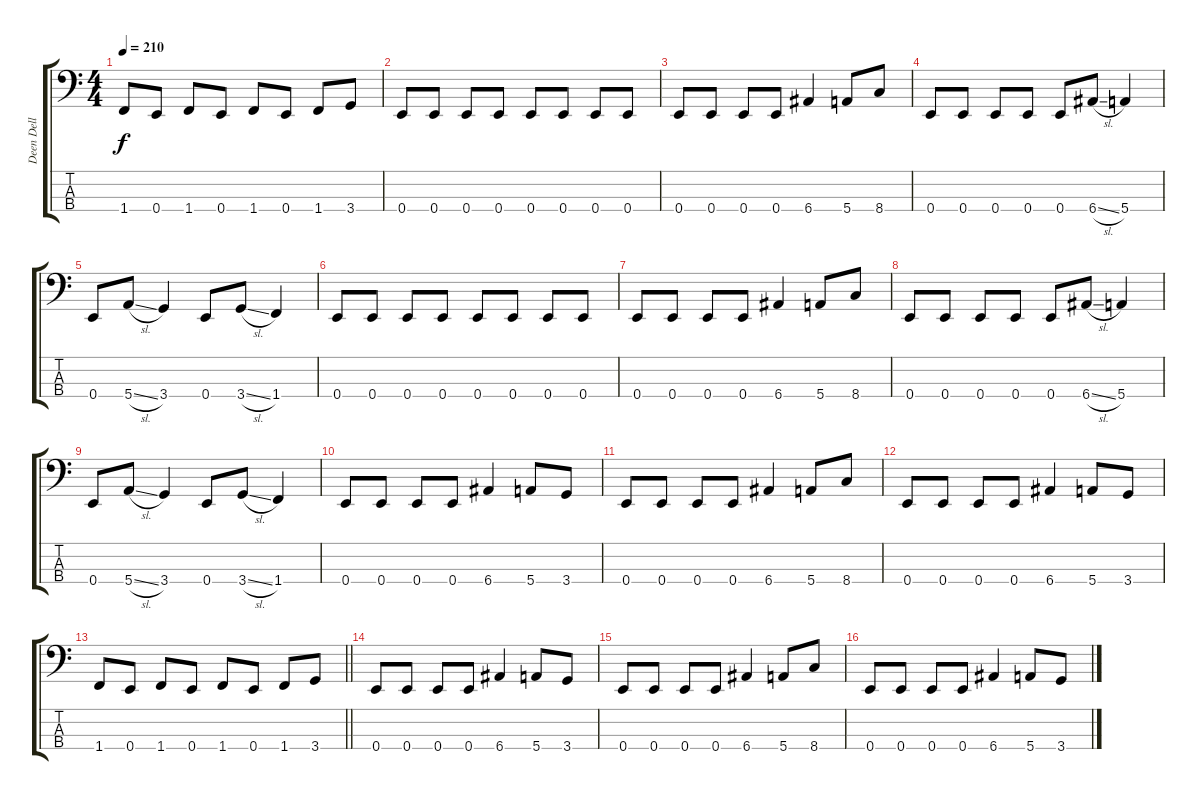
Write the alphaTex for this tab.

\track ("Deen Dell" "Deen Dell") {instrument electricbasspick}
\staff {score tabs}
\tuning (G2 D2 A1 E1) {hide}
\ts (4 4)
\tempo 210
\clef f4
\ks c
1.4.8{dy f} 0.4.8 1.4.8 0.4.8 1.4.8 0.4.8 1.4.8 3.4.8 |
0.4.8 0.4.8 0.4.8 0.4.8 0.4.8 0.4.8 0.4.8 0.4.8 |
0.4.8 0.4.8 0.4.8 0.4.8 6.4.4 5.4.8 8.4.8 |
0.4.8 0.4.8 0.4.8 0.4.8 0.4.8 6.4{sl}.8 5.4.4 |
0.4.8 5.4{sl}.8 3.4.4 0.4.8 3.4{sl}.8 1.4.4 |
0.4.8 0.4.8 0.4.8 0.4.8 0.4.8 0.4.8 0.4.8 0.4.8 |
0.4.8 0.4.8 0.4.8 0.4.8 6.4.4 5.4.8 8.4.8 |
0.4.8 0.4.8 0.4.8 0.4.8 0.4.8 6.4{sl}.8 5.4.4 |
0.4.8 5.4{sl}.8 3.4.4 0.4.8 3.4{sl}.8 1.4.4 |
0.4.8 0.4.8 0.4.8 0.4.8 6.4.4 5.4.8 3.4.8 |
0.4.8 0.4.8 0.4.8 0.4.8 6.4.4 5.4.8 8.4.8 |
0.4.8 0.4.8 0.4.8 0.4.8 6.4.4 5.4.8 3.4.8 |
\barLineRight lightlight
1.4.8 0.4.8 1.4.8 0.4.8 1.4.8 0.4.8 1.4.8 3.4.8 |
0.4.8 0.4.8 0.4.8 0.4.8 6.4.4 5.4.8 3.4.8 |
0.4.8 0.4.8 0.4.8 0.4.8 6.4.4 5.4.8 8.4.8 |
0.4.8 0.4.8 0.4.8 0.4.8 6.4.4 5.4.8 3.4.8
